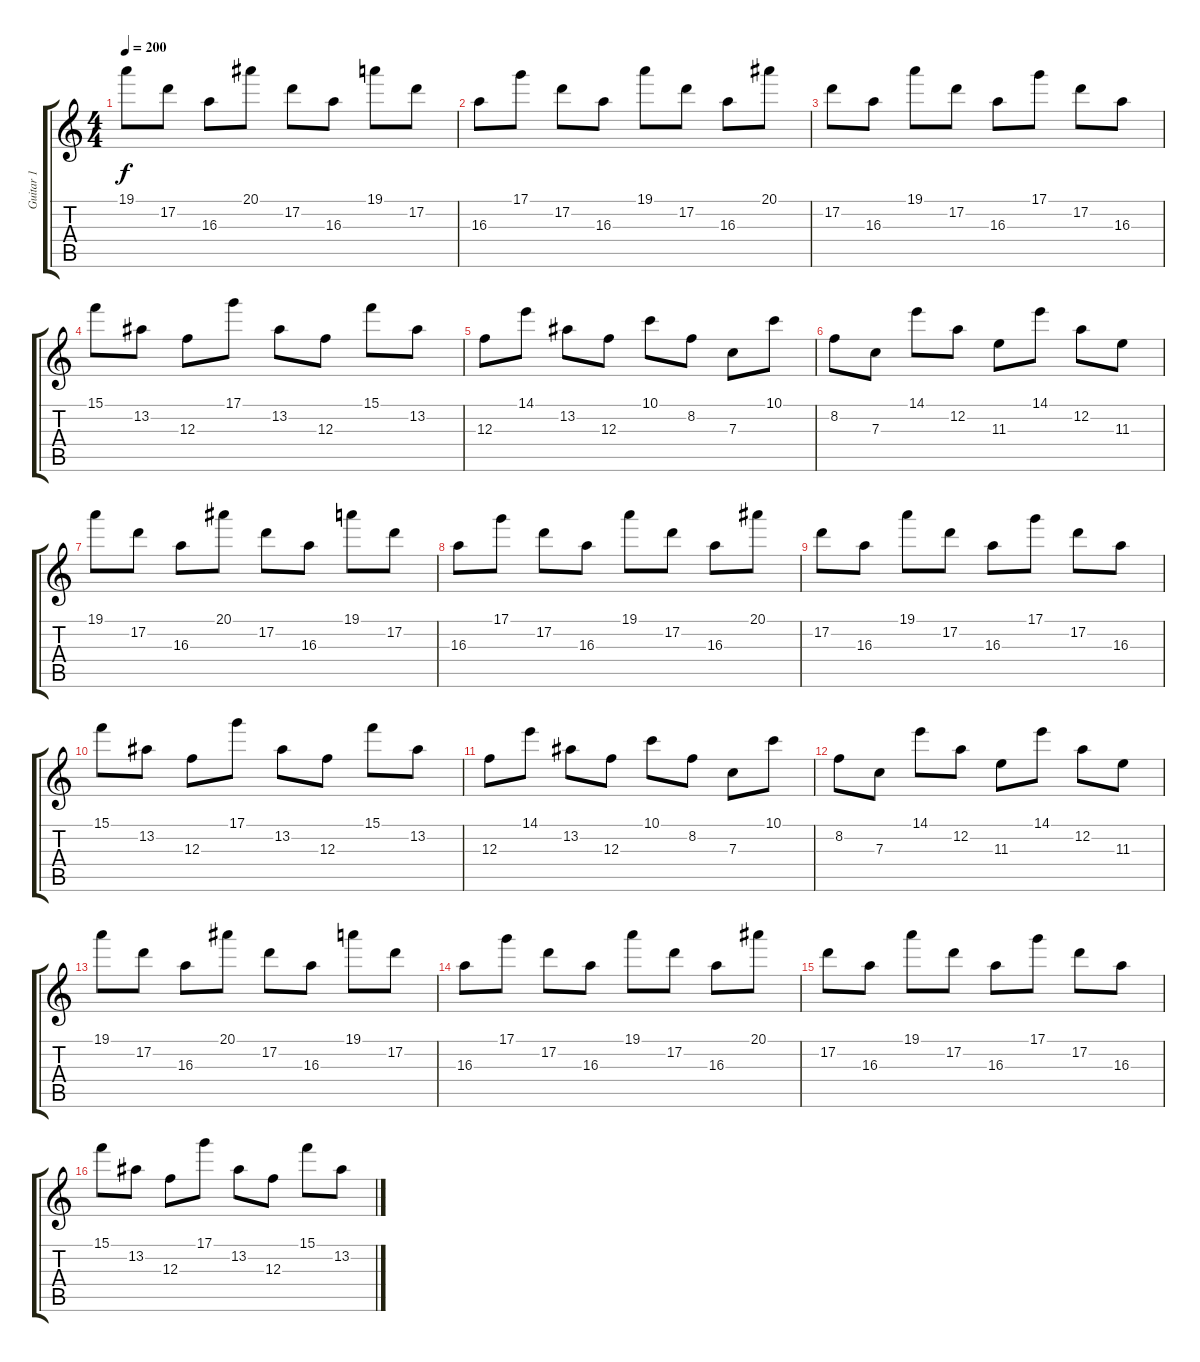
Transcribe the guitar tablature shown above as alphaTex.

\track ("Guitar 1" "Guitar 1") {instrument distortionguitar}
\staff {score tabs}
\tuning (D4 A3 F3 C3 G2 D2) {hide}
\ts (4 4)
\tempo 200
\clef g2
\ks c
19.1.8{dy f} 17.2.8 16.3.8 20.1.8 17.2.8 16.3.8 19.1.8 17.2.8 |
16.3.8 17.1.8 17.2.8 16.3.8 19.1.8 17.2.8 16.3.8 20.1.8 |
17.2.8 16.3.8 19.1.8 17.2.8 16.3.8 17.1.8 17.2.8 16.3.8 |
15.1.8 13.2.8 12.3.8 17.1.8 13.2.8 12.3.8 15.1.8 13.2.8 |
12.3.8 14.1.8 13.2.8 12.3.8 10.1.8 8.2.8 7.3.8 10.1.8 |
8.2.8 7.3.8 14.1.8 12.2.8 11.3.8 14.1.8 12.2.8 11.3.8 |
19.1.8 17.2.8 16.3.8 20.1.8 17.2.8 16.3.8 19.1.8 17.2.8 |
16.3.8 17.1.8 17.2.8 16.3.8 19.1.8 17.2.8 16.3.8 20.1.8 |
17.2.8 16.3.8 19.1.8 17.2.8 16.3.8 17.1.8 17.2.8 16.3.8 |
15.1.8 13.2.8 12.3.8 17.1.8 13.2.8 12.3.8 15.1.8 13.2.8 |
12.3.8 14.1.8 13.2.8 12.3.8 10.1.8 8.2.8 7.3.8 10.1.8 |
8.2.8 7.3.8 14.1.8 12.2.8 11.3.8 14.1.8 12.2.8 11.3.8 |
19.1.8 17.2.8 16.3.8 20.1.8 17.2.8 16.3.8 19.1.8 17.2.8 |
16.3.8 17.1.8 17.2.8 16.3.8 19.1.8 17.2.8 16.3.8 20.1.8 |
17.2.8 16.3.8 19.1.8 17.2.8 16.3.8 17.1.8 17.2.8 16.3.8 |
15.1.8 13.2.8 12.3.8 17.1.8 13.2.8 12.3.8 15.1.8 13.2.8
